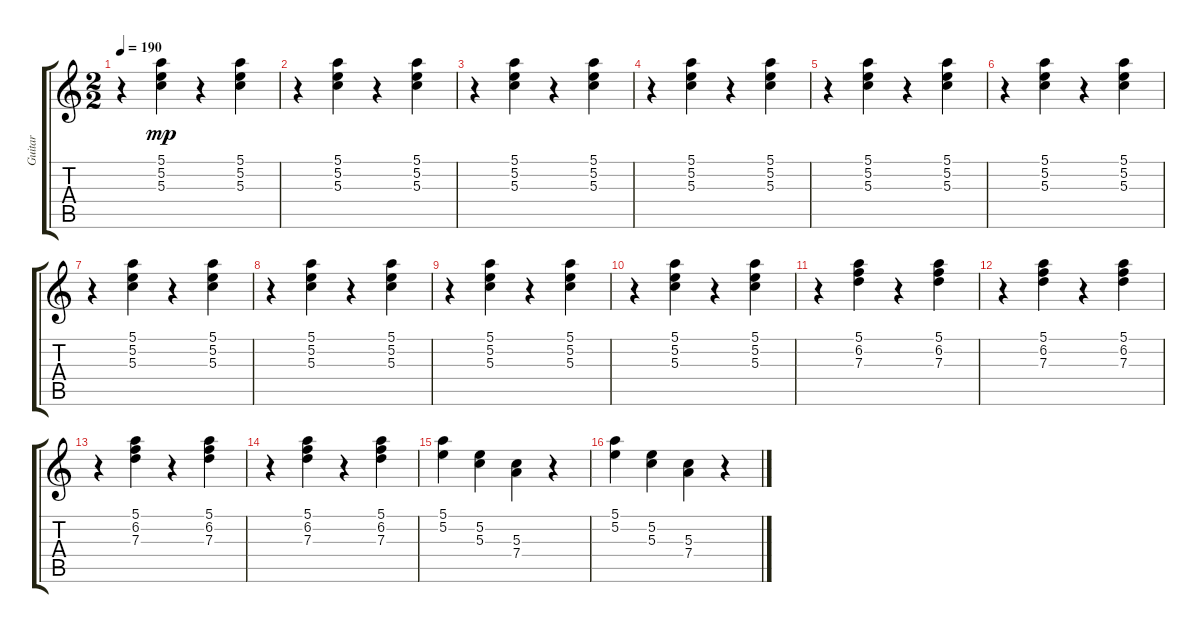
\track ("Guitar" "Guitar") {instrument electricguitarclean}
\staff {score tabs}
\tuning (E4 B3 G3 D3 A2 E2) {hide}
\ts (2 2)
\tempo 190
\clef g2
\ks c
r.4{dy mp} (5.1 5.2 5.3).4 r.4 (5.1 5.2 5.3).4 |
r.4 (5.1 5.2 5.3).4 r.4 (5.1 5.2 5.3).4 |
r.4 (5.1 5.2 5.3).4 r.4 (5.1 5.2 5.3).4 |
r.4 (5.1 5.2 5.3).4 r.4 (5.1 5.2 5.3).4 |
r.4 (5.1 5.2 5.3).4 r.4 (5.1 5.2 5.3).4 |
r.4 (5.1 5.2 5.3).4 r.4 (5.1 5.2 5.3).4 |
r.4 (5.1 5.2 5.3).4 r.4 (5.1 5.2 5.3).4 |
r.4 (5.1 5.2 5.3).4 r.4 (5.1 5.2 5.3).4 |
r.4 (5.1 5.2 5.3).4 r.4 (5.1 5.2 5.3).4 |
r.4 (5.1 5.2 5.3).4 r.4 (5.1 5.2 5.3).4 |
r.4 (5.1 6.2 7.3).4 r.4 (5.1 6.2 7.3).4 |
r.4 (5.1 6.2 7.3).4 r.4 (5.1 6.2 7.3).4 |
r.4 (5.1 6.2 7.3).4 r.4 (5.1 6.2 7.3).4 |
r.4 (5.1 6.2 7.3).4 r.4 (5.1 6.2 7.3).4 |
(5.1 5.2).4 (5.2 5.3).4 (5.3 7.4).4 r.4 |
(5.1 5.2).4 (5.2 5.3).4 (5.3 7.4).4 r.4
